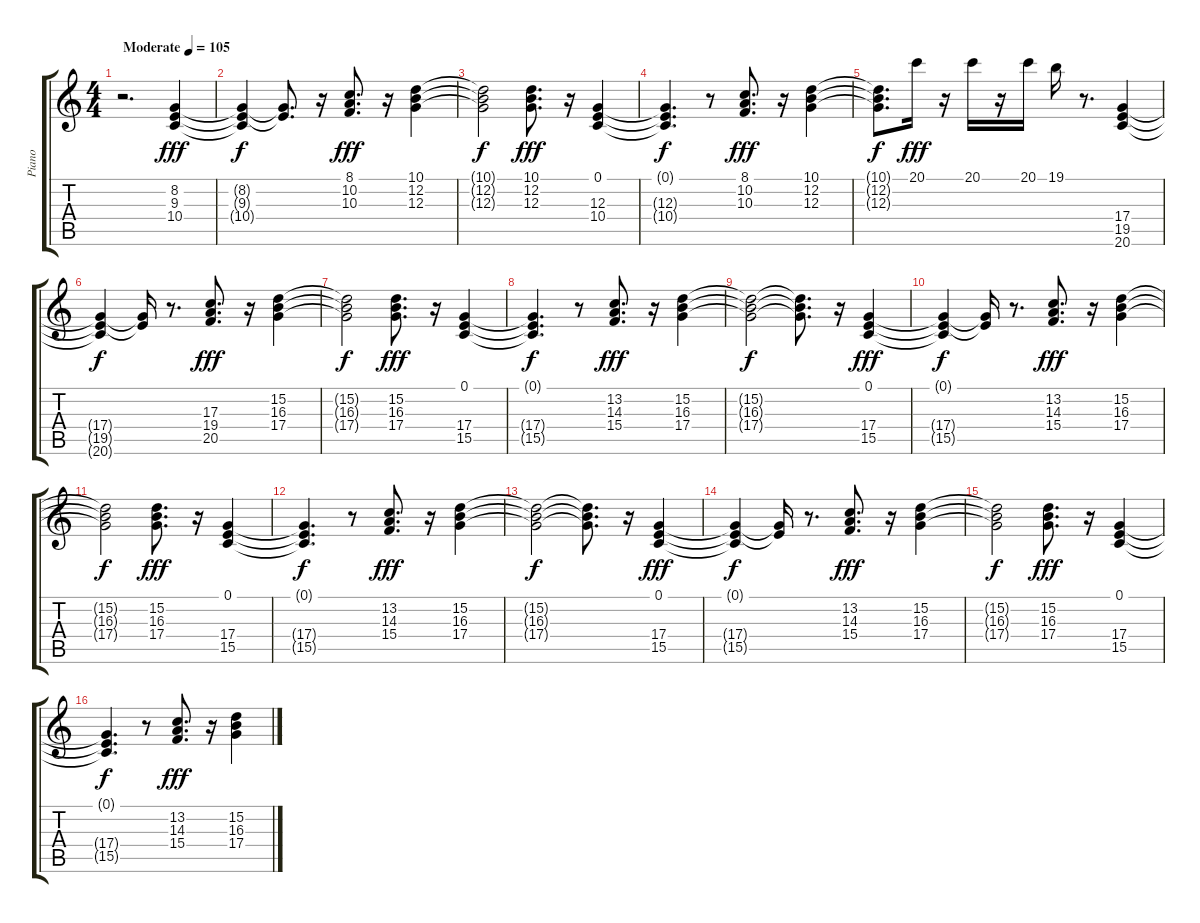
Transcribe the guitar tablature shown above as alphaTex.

\track ("Piano" "Piano") {instrument electricgrandpiano}
\staff {score tabs}
\tuning (E4 B3 G3 D3 A2 E2) {hide}
\ts (4 4)
\tempo (105 "Moderate")
\clef g2
\ks c
r.2{d dy fff instrument electricgrandpiano} (8.2 9.3 10.4).4 |
(8.2{t} 9.3{t} 10.4{t}).4{dy f} (8.2{t} 9.3{t}).8{d} r.16 (8.1 10.2 10.3).8{d dy fff} r.16 (10.1 12.2 12.3).4 |
(10.1{t} 12.2{t} 12.3{t}).2{dy f} (10.1 12.2 12.3).8{d dy fff} r.16 (0.1 12.3 10.4).4 |
(0.1{t} 12.3{t} 10.4{t}).4{d dy f} r.8 (8.1 10.2 10.3).8{d dy fff} r.16 (10.1 12.2 12.3).4 |
(10.1{t} 12.2{t} 12.3{t}).8{d dy f} 20.1.16{dy fff} r.16 20.1.16 r.16 20.1.16 19.1.16 r.8{d} (17.4 19.5 20.6).4 |
(17.4{t} 19.5{t} 20.6{t}).4{dy f} (17.4{t} 19.5{t}).16 r.8{d} (17.3 19.4 20.5).8{d dy fff} r.16 (15.2 16.3 17.4).4 |
(15.2{t} 16.3{t} 17.4{t}).2{dy f} (15.2 16.3 17.4).8{d dy fff} r.16 (0.1 17.4 15.5).4 |
(0.1{t} 17.4{t} 15.5{t}).4{d dy f} r.8 (13.2 14.3 15.4).8{d dy fff} r.16 (15.2 16.3 17.4).4 |
(15.2{t} 16.3{t} 17.4{t}).2{dy f} (15.2{t} 16.3{t} 17.4{t}).8{d} r.16 (0.1 17.4 15.5).4{dy fff} |
(0.1{t} 17.4{t} 15.5{t}).4{dy f} (0.1{t} 17.4{t}).16 r.8{d} (13.2 14.3 15.4).8{d dy fff} r.16 (15.2 16.3 17.4).4 |
(15.2{t} 16.3{t} 17.4{t}).2{dy f} (15.2 16.3 17.4).8{d dy fff} r.16 (0.1 17.4 15.5).4 |
(0.1{t} 17.4{t} 15.5{t}).4{d dy f} r.8 (13.2 14.3 15.4).8{d dy fff} r.16 (15.2 16.3 17.4).4 |
(15.2{t} 16.3{t} 17.4{t}).2{dy f} (15.2{t} 16.3{t} 17.4{t}).8{d} r.16 (0.1 17.4 15.5).4{dy fff} |
(0.1{t} 17.4{t} 15.5{t}).4{dy f} (0.1{t} 17.4{t}).16 r.8{d} (13.2 14.3 15.4).8{d dy fff} r.16 (15.2 16.3 17.4).4 |
(15.2{t} 16.3{t} 17.4{t}).2{dy f} (15.2 16.3 17.4).8{d dy fff} r.16 (0.1 17.4 15.5).4 |
(0.1{t} 17.4{t} 15.5{t}).4{d dy f} r.8 (13.2 14.3 15.4).8{d dy fff} r.16 (15.2 16.3 17.4).4
